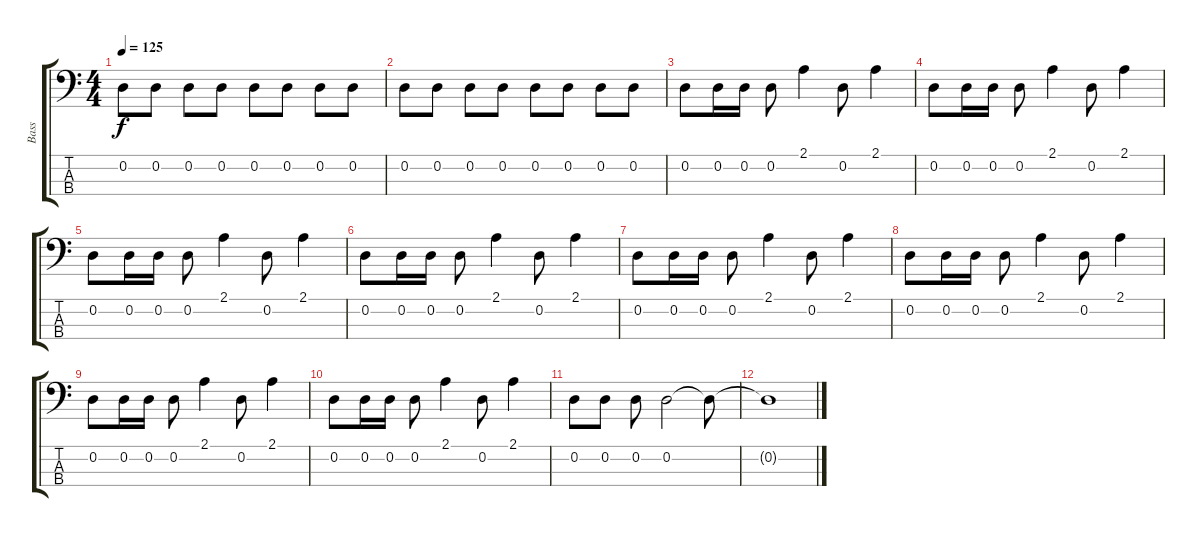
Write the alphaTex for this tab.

\track ("Bass" "Bass") {instrument electricbasspick}
\staff {score tabs}
\tuning (G2 D2 A1 E1) {hide}
\ts (4 4)
\tempo 125
\clef f4
\ks c
0.2.8{dy f} 0.2.8 0.2.8 0.2.8 0.2.8 0.2.8 0.2.8 0.2.8 |
0.2.8 0.2.8 0.2.8 0.2.8 0.2.8 0.2.8 0.2.8 0.2.8 |
0.2.8 0.2.16 0.2.16 0.2.8 2.1.4 0.2.8 2.1.4 |
0.2.8 0.2.16 0.2.16 0.2.8 2.1.4 0.2.8 2.1.4 |
0.2.8 0.2.16 0.2.16 0.2.8 2.1.4 0.2.8 2.1.4 |
0.2.8 0.2.16 0.2.16 0.2.8 2.1.4 0.2.8 2.1.4 |
0.2.8 0.2.16 0.2.16 0.2.8 2.1.4 0.2.8 2.1.4 |
0.2.8 0.2.16 0.2.16 0.2.8 2.1.4 0.2.8 2.1.4 |
0.2.8 0.2.16 0.2.16 0.2.8 2.1.4 0.2.8 2.1.4 |
0.2.8 0.2.16 0.2.16 0.2.8 2.1.4 0.2.8 2.1.4 |
0.2.8 0.2.8 0.2.8 0.2.2 0.2{t}.8 |
0.2{t}.1
